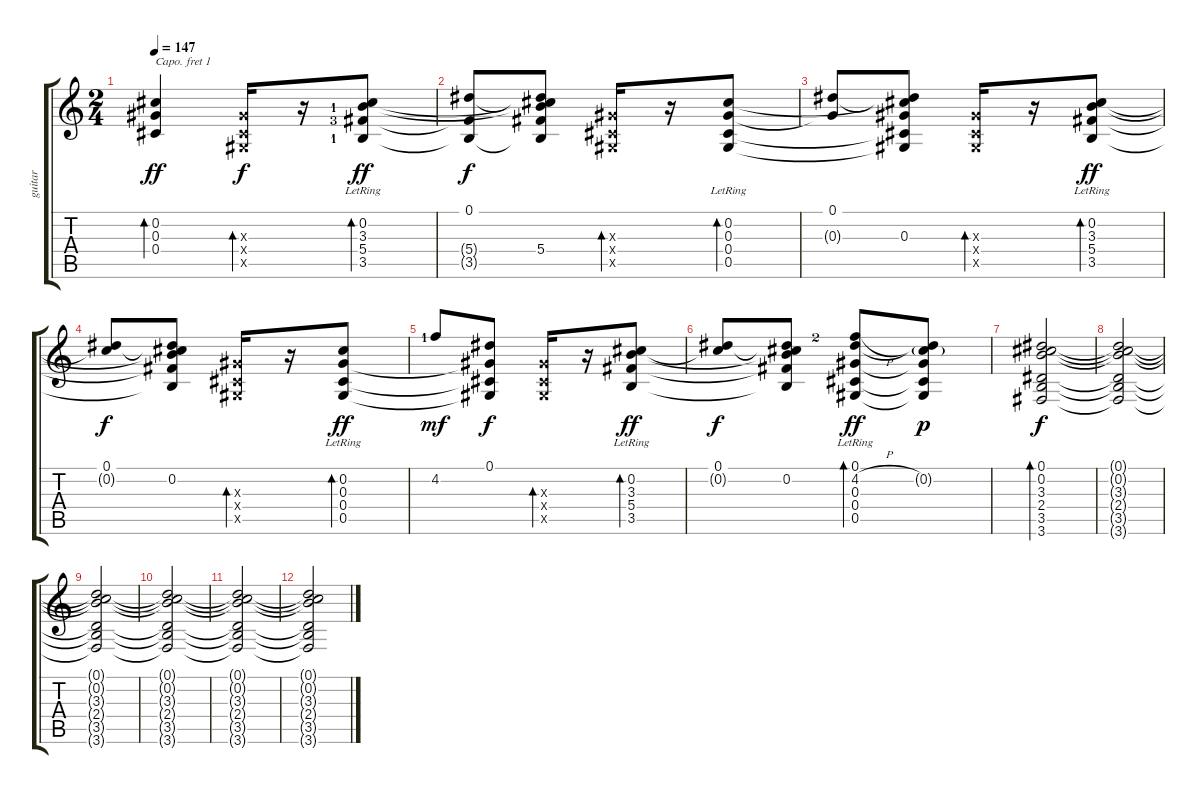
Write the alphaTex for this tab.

\track ("guitar" "guitar") {instrument acousticguitarsteel}
\staff {score tabs}
\capo 1
\tuning (D4 C4 G3 C3 G2 D2) {hide}
\ts (2 4)
\tempo 147
\clef g2
\ks c
(0.2 0.3 0.4).4{bd 30 dy ff} (0.3{x} 0.4{x} 0.5{x}).16{bd 30 dy f} r.16 (0.2 3.3{lr lf 2} 5.4{lr lf 4} 3.5{lf 2}).8{bd 30 dy ff} |
(0.1 5.4{t} 3.5{t}).8{dy f} (0.1{t} 0.2{t} 3.3{t} 5.4 3.5{t}).8 (0.3{x} 0.4{x} 0.5{x}).16{bd 30} r.16 (0.2 0.3{lr} 0.4{lr} 0.5).8{bd 30} |
(0.1 0.3{t}).8 (0.1{t} 0.2{t} 0.3 0.4{t} 0.5{t}).8 (0.3{x} 0.4{x} 0.5{x}).16{bd 30} r.16 (0.2 3.3{lr} 5.4{lr} 3.5).8{bd 30 dy ff} |
(0.1 0.2{t}).8{dy f} (0.1{t} 0.2 3.3{t} 5.4{t} 3.5{t}).8 (0.3{x} 0.4{x} 0.5{x}).16{bd 30} r.16 (0.2 0.3{lr} 0.4{lr} 0.5).8{bd 30 dy ff} |
4.2{lf 2}.8{dy mf} (0.1 0.3{t} 0.4{t} 0.5{t}).8{dy f} (0.3{x} 0.4{x} 0.5{x}).16{bd 30} r.16 (0.2 3.3{lr} 5.4{lr} 3.5).8{bd 30 dy ff} |
(0.1 0.2{t}).8{dy f} (0.1{t} 0.2 3.3{t} 5.4{t} 3.5{t}).8 (0.1 4.2{h lf 3} 0.3{lr} 0.4{lr} 0.5{lr}).8{bd 30 dy ff} (0.1{t} 0.2{g} 0.3{t} 0.4{t} 0.5{t}).8{dy p} |
(0.1 0.2 3.3 2.4 3.5 3.6).2{bd 60 dy f volume 4} |
(0.1{t} 0.2{t} 3.3{t} 2.4{t} 3.5{t} 3.6{t}).2 |
(0.1{t} 0.2{t} 3.3{t} 2.4{t} 3.5{t} 3.6{t}).2 |
(0.1{t} 0.2{t} 3.3{t} 2.4{t} 3.5{t} 3.6{t}).2{volume 0} |
(0.1{t} 0.2{t} 3.3{t} 2.4{t} 3.5{t} 3.6{t}).2 |
(0.1{t} 0.2{t} 3.3{t} 2.4{t} 3.5{t} 3.6{t}).2
